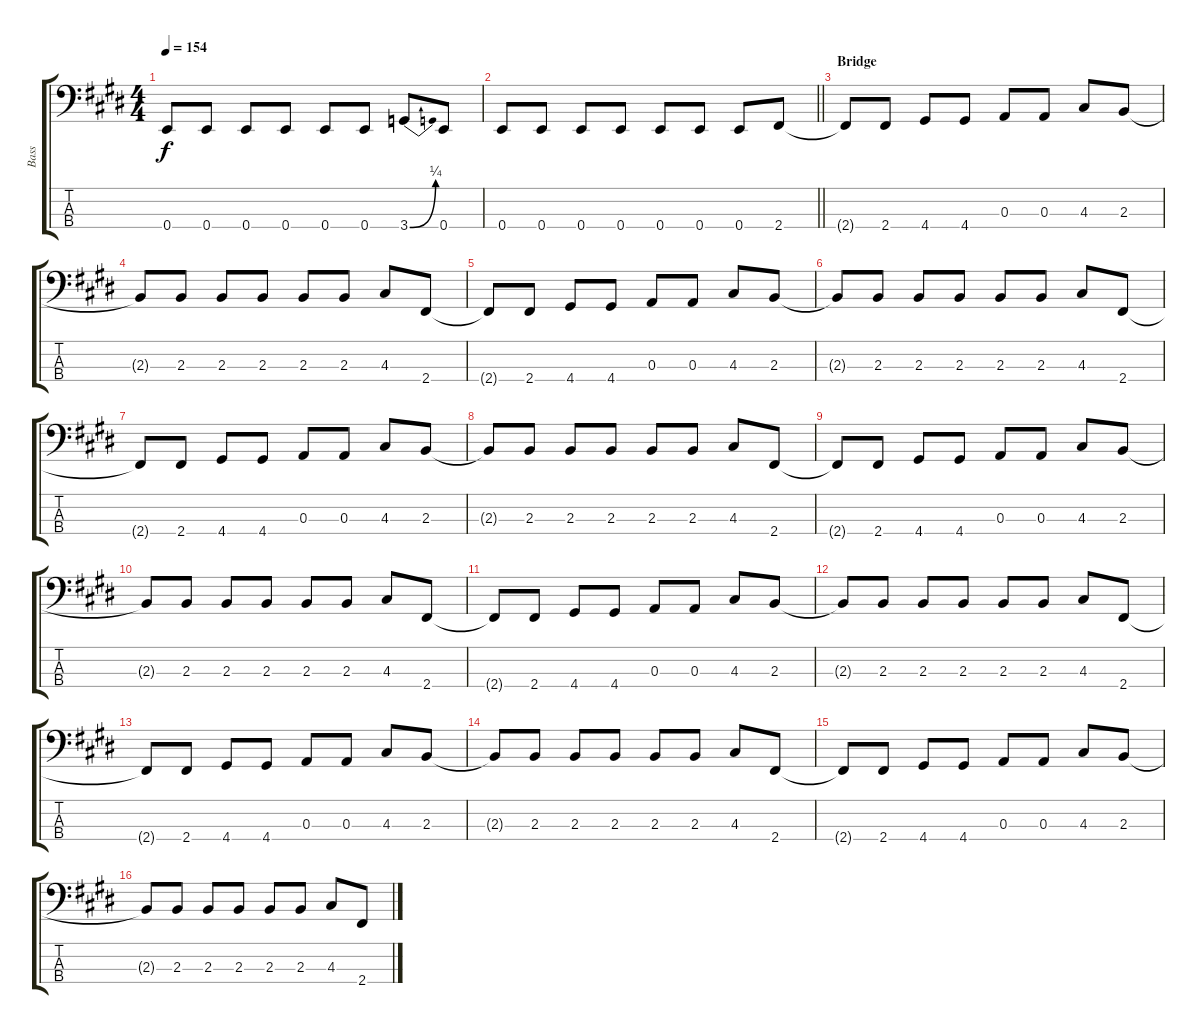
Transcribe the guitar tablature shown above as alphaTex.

\track ("Bass" "Bass") {instrument electricbassfinger}
\staff {score tabs}
\tuning (G2 D2 A1 E1) {hide}
\ts (4 4)
\tempo 154
\clef f4
\ks e
0.4.8{dy f} 0.4.8 0.4.8 0.4.8 0.4.8 0.4.8 3.4{be (bend 0 0 60 1)}.8 0.4.8 |
\barLineRight lightlight
0.4.8 0.4.8 0.4.8 0.4.8 0.4.8 0.4.8 0.4.8 2.4.8 |
\section ("" "Bridge")
2.4{t}.8 2.4.8 4.4.8 4.4.8 0.3.8 0.3.8 4.3.8 2.3.8 |
2.3{t}.8 2.3.8 2.3.8 2.3.8 2.3.8 2.3.8 4.3.8 2.4.8 |
2.4{t}.8 2.4.8 4.4.8 4.4.8 0.3.8 0.3.8 4.3.8 2.3.8 |
2.3{t}.8 2.3.8 2.3.8 2.3.8 2.3.8 2.3.8 4.3.8 2.4.8 |
2.4{t}.8 2.4.8 4.4.8 4.4.8 0.3.8 0.3.8 4.3.8 2.3.8 |
2.3{t}.8 2.3.8 2.3.8 2.3.8 2.3.8 2.3.8 4.3.8 2.4.8 |
2.4{t}.8 2.4.8 4.4.8 4.4.8 0.3.8 0.3.8 4.3.8 2.3.8 |
2.3{t}.8 2.3.8 2.3.8 2.3.8 2.3.8 2.3.8 4.3.8 2.4.8 |
2.4{t}.8 2.4.8 4.4.8 4.4.8 0.3.8 0.3.8 4.3.8 2.3.8 |
2.3{t}.8 2.3.8 2.3.8 2.3.8 2.3.8 2.3.8 4.3.8 2.4.8 |
2.4{t}.8 2.4.8 4.4.8 4.4.8 0.3.8 0.3.8 4.3.8 2.3.8 |
2.3{t}.8 2.3.8 2.3.8 2.3.8 2.3.8 2.3.8 4.3.8 2.4.8 |
2.4{t}.8 2.4.8 4.4.8 4.4.8 0.3.8 0.3.8 4.3.8 2.3.8 |
2.3{t}.8 2.3.8 2.3.8 2.3.8 2.3.8 2.3.8 4.3.8 2.4.8
